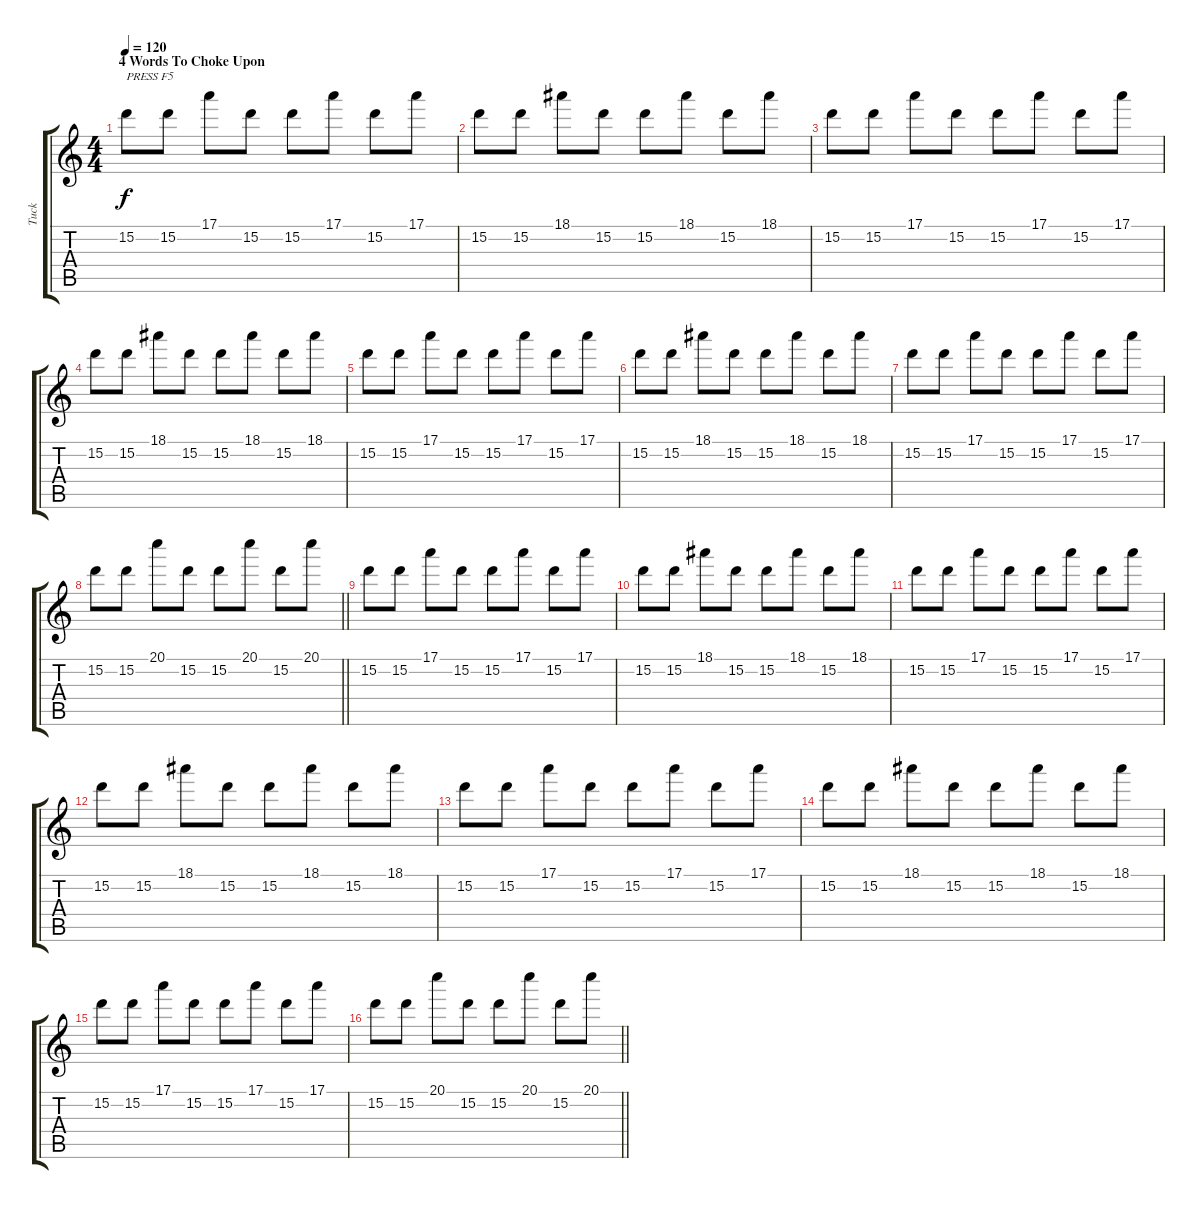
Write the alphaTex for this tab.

\track ("Tuck" "Tuck") {instrument distortionguitar}
\staff {score tabs}
\tuning (E4 B3 G3 D3 A2 E2) {hide}
\ts (4 4)
\section ("" "4 Words To Choke Upon")
\tempo 120
\tempo 149
\tempo 120
\clef g2
\ks c
15.2.8{txt "PRESS F5" dy f balance 16 instrument distortionguitar} 15.2.8 17.1.8 15.2.8 15.2.8 17.1.8 15.2.8 17.1.8 |
15.2.8 15.2.8 18.1.8 15.2.8 15.2.8 18.1.8 15.2.8 18.1.8 |
15.2.8 15.2.8 17.1.8 15.2.8 15.2.8 17.1.8 15.2.8 17.1.8 |
15.2.8 15.2.8 18.1.8 15.2.8 15.2.8 18.1.8 15.2.8 18.1.8 |
15.2.8 15.2.8 17.1.8 15.2.8 15.2.8 17.1.8 15.2.8 17.1.8 |
15.2.8 15.2.8 18.1.8 15.2.8 15.2.8 18.1.8 15.2.8 18.1.8 |
15.2.8 15.2.8 17.1.8 15.2.8 15.2.8 17.1.8 15.2.8 17.1.8 |
\barLineRight lightlight
15.2.8 15.2.8 20.1.8 15.2.8 15.2.8 20.1.8 15.2.8 20.1.8 |
15.2.8 15.2.8 17.1.8 15.2.8 15.2.8 17.1.8 15.2.8 17.1.8 |
15.2.8 15.2.8 18.1.8 15.2.8 15.2.8 18.1.8 15.2.8 18.1.8 |
15.2.8 15.2.8 17.1.8 15.2.8 15.2.8 17.1.8 15.2.8 17.1.8 |
15.2.8 15.2.8 18.1.8 15.2.8 15.2.8 18.1.8 15.2.8 18.1.8 |
15.2.8 15.2.8 17.1.8 15.2.8 15.2.8 17.1.8 15.2.8 17.1.8 |
15.2.8 15.2.8 18.1.8 15.2.8 15.2.8 18.1.8 15.2.8 18.1.8 |
15.2.8 15.2.8 17.1.8 15.2.8 15.2.8 17.1.8 15.2.8 17.1.8 |
\barLineRight lightlight
15.2.8 15.2.8 20.1.8 15.2.8 15.2.8 20.1.8 15.2.8 20.1.8
